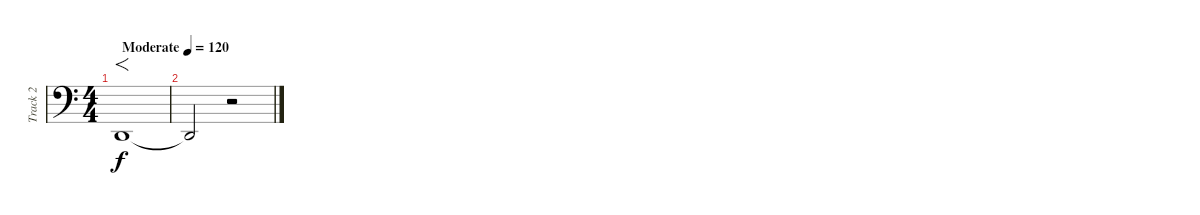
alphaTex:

\track ("Track 2" "Track 2") {instrument choiraahs}
\staff {score}
\tuning (C3 G2 D2 A1 E1 B0) {hide}
\ts (4 4)
\tempo (120 "Moderate")
\clef f4
\ks c
0.3.1{f dy f instrument choiraahs} |
0.3{t}.2 r.2
